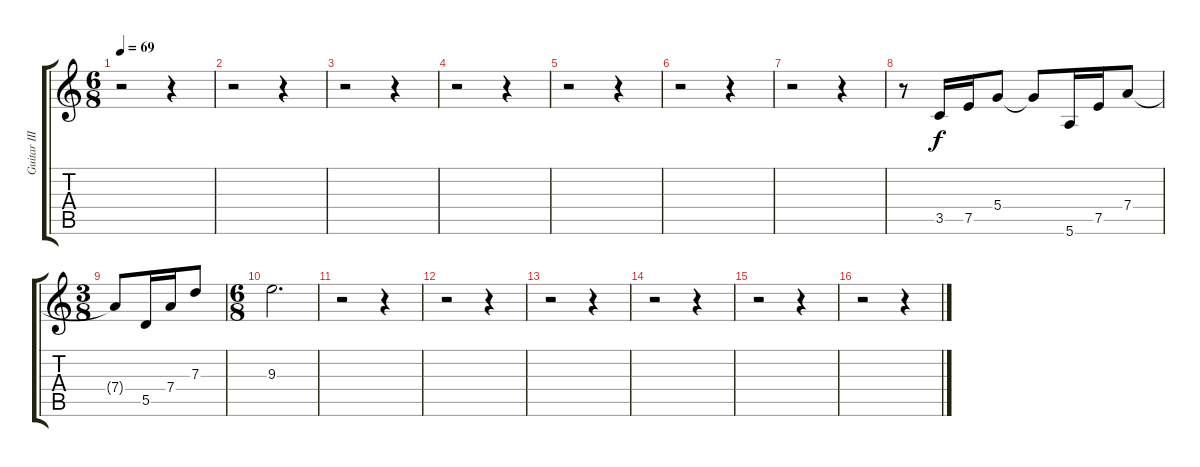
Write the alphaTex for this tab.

\track ("Guitar III (distortion)" "Guitar III") {instrument distortionguitar}
\staff {score tabs}
\tuning (E4 B3 G3 D3 A2 E2) {hide}
\ts (6 8)
\tempo 69
\clef g2
\ks c
r.2{dy mp} r.4 |
r.2 r.4 |
r.2 r.4 |
r.2 r.4 |
r.2 r.4 |
r.2 r.4 |
r.2 r.4 |
r.8 3.5.16{dy f} 7.5.16 5.4.8 5.4{t}.8 5.6.16 7.5.16 7.4.8 |
\ts (3 8)
7.4{t}.8 5.5.16 7.4.16 7.3.8 |
\ts (6 8)
9.3.2{d} |
r.2 r.4 |
r.2 r.4 |
r.2 r.4 |
r.2 r.4 |
r.2 r.4 |
r.2 r.4
